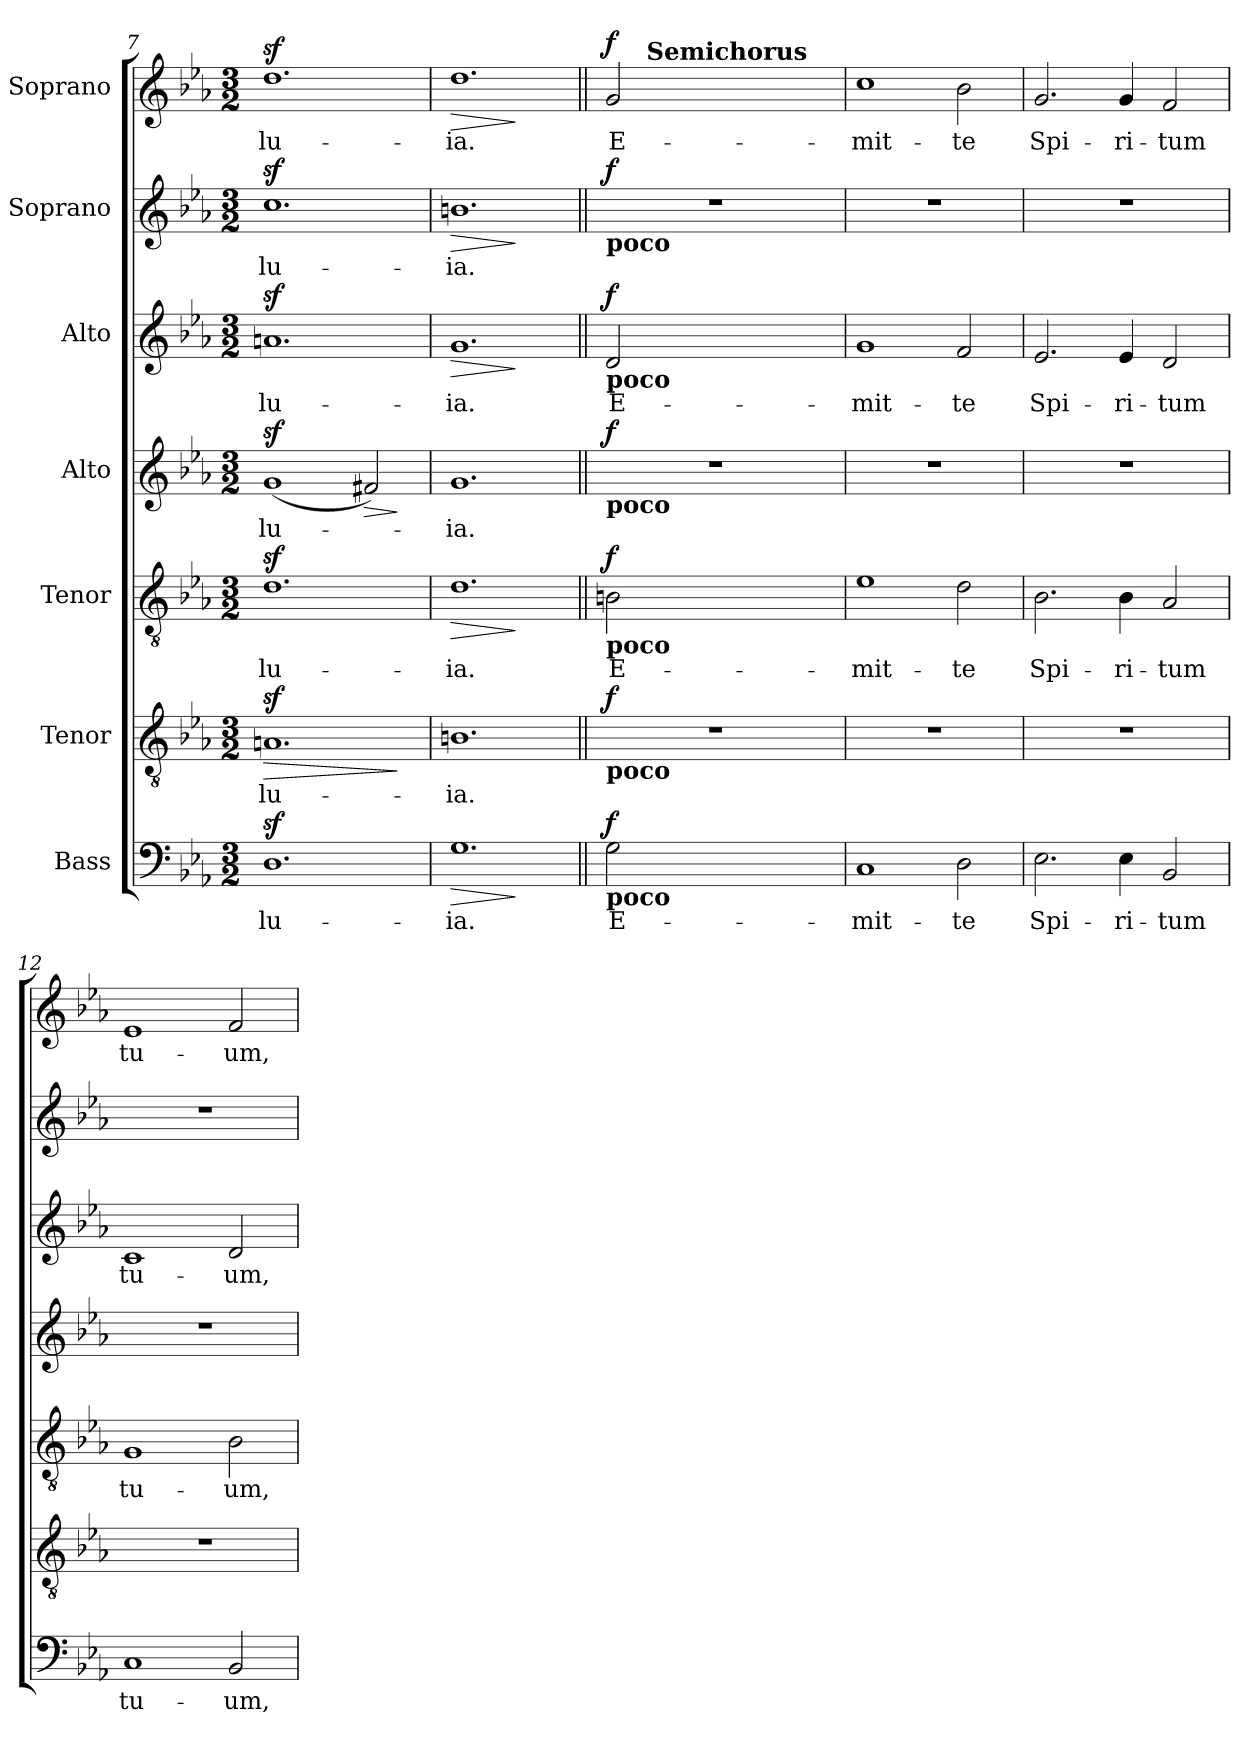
**kern	**text	**dynam	**kern	**text	**dynam	**kern	**text	**dynam	**kern	**text	**dynam	**kern	**text	**dynam	**kern	**text	**dynam	**kern	**text	**dynam
*part7	*part7	*part7	*part6	*part6	*part6	*part5	*part5	*part5	*part4	*part4	*part4	*part3	*part3	*part3	*part2	*part2	*part2	*part1	*part1	*part1
*staff7	*staff7	*staff7	*staff6	*staff6	*staff6	*staff5	*staff5	*staff5	*staff4	*staff4	*staff4	*staff3	*staff3	*staff3	*staff2	*staff2	*staff2	*staff1	*staff1	*staff1
*I"Bass	*	*	*I"Tenor	*	*	*I"Tenor	*	*	*I"Alto	*	*	*I"Alto	*	*	*I"Soprano	*	*	*I"Soprano	*	*
*clefF4	*	*	*clefGv2	*	*	*clefGv2	*	*	*clefG2	*	*	*clefG2	*	*	*clefG2	*	*	*clefG2	*	*
*k[b-e-a-]	*	*	*k[b-e-a-]	*	*	*k[b-e-a-]	*	*	*k[b-e-a-]	*	*	*k[b-e-a-]	*	*	*k[b-e-a-]	*	*	*k[b-e-a-]	*	*
*E-:	*	*	*E-:	*	*	*E-:	*	*	*E-:	*	*	*E-:	*	*	*E-:	*	*	*E-:	*	*
*M3/2	*	*	*M3/2	*	*	*M3/2	*	*	*M3/2	*	*	*M3/2	*	*	*M3/2	*	*	*M3/2	*	*
=7	=7	=7	=7	=7	=7	=7	=7	=7	=7	=7	=7	=7	=7	=7	=7	=7	=7	=7	=7	=7
!	!LO:LY:b	!	!	!LO:LY:b	!LO:HP:b	!	!LO:LY:b	!	!	!LO:LY:b	!	!	!LO:LY:b	!	!	!LO:LY:b	!	!	!LO:LY:b	!
1.Dz<	-lu-	.	1.Anz<	-lu-	>	1.dz<	-lu-	.	(<1gz<	-lu-	.	1.anz<	-lu-	.	1.ccz<	-lu-	.	1.ddz<	-lu-	.
!	!	!	!	!	!	!	!	!	!	!	!LO:HP:b	!	!	!	!	!	!	!	!	!
.	.	.	.	.	.	.	.	.	2f#X/)	.	>	.	.	.	.	.	.	.	.	.
.	.	.	.	.	]	.	.	.	.	.	]	.	.	.	.	.	.	.	.	.
=8	=8	=8	=8	=8	=8	=8	=8	=8	=8	=8	=8	=8	=8	=8	=8	=8	=8	=8	=8	=8
!	!LO:LY:b	!LO:HP:b	!	!LO:LY:b	!	!	!LO:LY:b	!LO:HP:b	!	!LO:LY:b	!	!	!LO:LY:b	!LO:HP:b	!	!LO:LY:b	!LO:HP:b	!	!LO:LY:b	!LO:HP:b
1.G	-ia.	>	1.Bn	-ia.	.	1.d	-ia.	>	1.g	-ia.	.	1.g	-ia.	>	1.bn	-ia.	>	1.dd	-ia.	>
.	.	]	.	.	.	.	.	]	.	.	.	.	.	]	.	.	]	.	.	]
!!LO:LB:g=z
=9||	=9||	=9||	=9||	=9||	=9||	=9||	=9||	=9||	=9||	=9||	=9||	=9||	=9||	=9||	=9||	=9||	=9||	=9||	=9||	=9||
!	!	!	!	!	!	!	!	!	!	!	!	!	!	!	!	!	!	!LO:TX:b:B:t=poco	!	!
!	!	!	!	!	!	!	!	!	!	!	!	!	!	!	!LO:TX:b:B:t=poco	!	!	!	!	!
!	!	!	!	!	!	!	!	!	!	!	!	!LO:TX:b:B:t=poco	!	!	!	!	!	!	!	!
!	!	!	!	!	!	!	!	!	!LO:TX:b:B:t=poco	!	!	!	!	!	!	!	!	!	!	!
!	!	!	!	!	!	!LO:TX:b:B:t=poco	!	!	!	!	!	!	!	!	!	!	!	!	!	!
!	!	!	!LO:TX:b:B:t=poco	!	!	!	!	!	!	!	!	!	!	!	!	!	!	!	!	!
!LO:TX:b:B:t=poco	!	!	!	!	!	!	!	!	!	!	!	!	!	!	!	!	!	!	!	!
!	!LO:LY:b	!LO:DY:b	!	!	!LO:DY:b	!	!LO:LY:b	!LO:DY:b	!	!	!LO:DY:b	!	!LO:LY:b	!LO:DY:b	!	!	!LO:DY:b	!	!LO:LY:b	!LO:DY:b
*	*	*	*	*	*	*	*	*	*	*	*	*	*	*	*	*	*	*^	*	*
2G\	E-	f	1.r	.	f	2Bn\	E-	f	1.r	.	f	2d/	E-	f	1.r	.	f	2g/	8ryy	E-	f
.	.	.	.	.	.	.	.	.	.	.	.	.	.	.	.	.	.	.	32ryy	.	.
!	!	!	!	!	!	!	!	!	!	!	!	!	!	!	!	!	!	!	!LO:TX:a:B:t=Semichorus	!	!
.	.	.	.	.	.	.	.	.	.	.	.	.	.	.	.	.	.	.	1ryy	.	.
1ryy	.	.	.	.	.	1ryy	.	.	.	.	.	1ryy	.	.	.	.	.	1ryy	.	.	.
.	.	.	.	.	.	.	.	.	.	.	.	.	.	.	.	.	.	.	4ryy	.	.
.	.	.	.	.	.	.	.	.	.	.	.	.	.	.	.	.	.	.	16.ryy	.	.
=10	=10	=10	=10	=10	=10	=10	=10	=10	=10	=10	=10	=10	=10	=10	=10	=10	=10	=10	=10	=10	=10
!	!LO:LY:b	!	!	!	!	!	!LO:LY:b	!	!	!	!	!	!LO:LY:b	!	!	!	!	!	!	!LO:LY:b	!
*	*	*	*	*	*	*	*	*	*	*	*	*	*	*	*	*	*	*v	*v	*	*
1C	-mit-	.	1.r	.	.	1e-	-mit-	.	1.r	.	.	1g	-mit-	.	1.r	.	.	1cc	-mit-	.
!	!LO:LY:b	!	!	!	!	!	!LO:LY:b	!	!	!	!	!	!LO:LY:b	!	!	!	!	!	!LO:LY:b	!
2D\	-te	.	.	.	.	2d\	-te	.	.	.	.	2f/	-te	.	.	.	.	2b-\	-te	.
=11	=11	=11	=11	=11	=11	=11	=11	=11	=11	=11	=11	=11	=11	=11	=11	=11	=11	=11	=11	=11
!	!LO:LY:b	!	!	!	!	!	!LO:LY:b	!	!	!	!	!	!LO:LY:b	!	!	!	!	!	!LO:LY:b	!
2.E-\	Spi-	.	1.r	.	.	2.B-\	Spi-	.	1.r	.	.	2.e-/	Spi-	.	1.r	.	.	2.g/	Spi-	.
!	!LO:LY:b	!	!	!	!	!	!LO:LY:b	!	!	!	!	!	!LO:LY:b	!	!	!	!	!	!LO:LY:b	!
4E-\	-ri-	.	.	.	.	4B-\	-ri-	.	.	.	.	4e-/	-ri-	.	.	.	.	4g/	-ri-	.
!	!LO:LY:b	!	!	!	!	!	!LO:LY:b	!	!	!	!	!	!LO:LY:b	!	!	!	!	!	!LO:LY:b	!
2BB-/	-tum	.	.	.	.	2A-/	-tum	.	.	.	.	2d/	-tum	.	.	.	.	2f/	-tum	.
=12	=12	=12	=12	=12	=12	=12	=12	=12	=12	=12	=12	=12	=12	=12	=12	=12	=12	=12	=12	=12
!	!LO:LY:b	!	!	!	!	!	!LO:LY:b	!	!	!	!	!	!LO:LY:b	!	!	!	!	!	!LO:LY:b	!
1C	tu-	.	1.r	.	.	1G	tu-	.	1.r	.	.	1c	tu-	.	1.r	.	.	1e-	tu-	.
!	!LO:LY:b	!	!	!	!	!	!LO:LY:b	!	!	!	!	!	!LO:LY:b	!	!	!	!	!	!LO:LY:b	!
2BB-/	-um,	.	.	.	.	2B-\	-um,	.	.	.	.	2d/	-um,	.	.	.	.	2f/	-um,	.
=	=	=	=	=	=	=	=	=	=	=	=	=	=	=	=	=	=	=	=	=
*-	*-	*-	*-	*-	*-	*-	*-	*-	*-	*-	*-	*-	*-	*-	*-	*-	*-	*-	*-	*-
